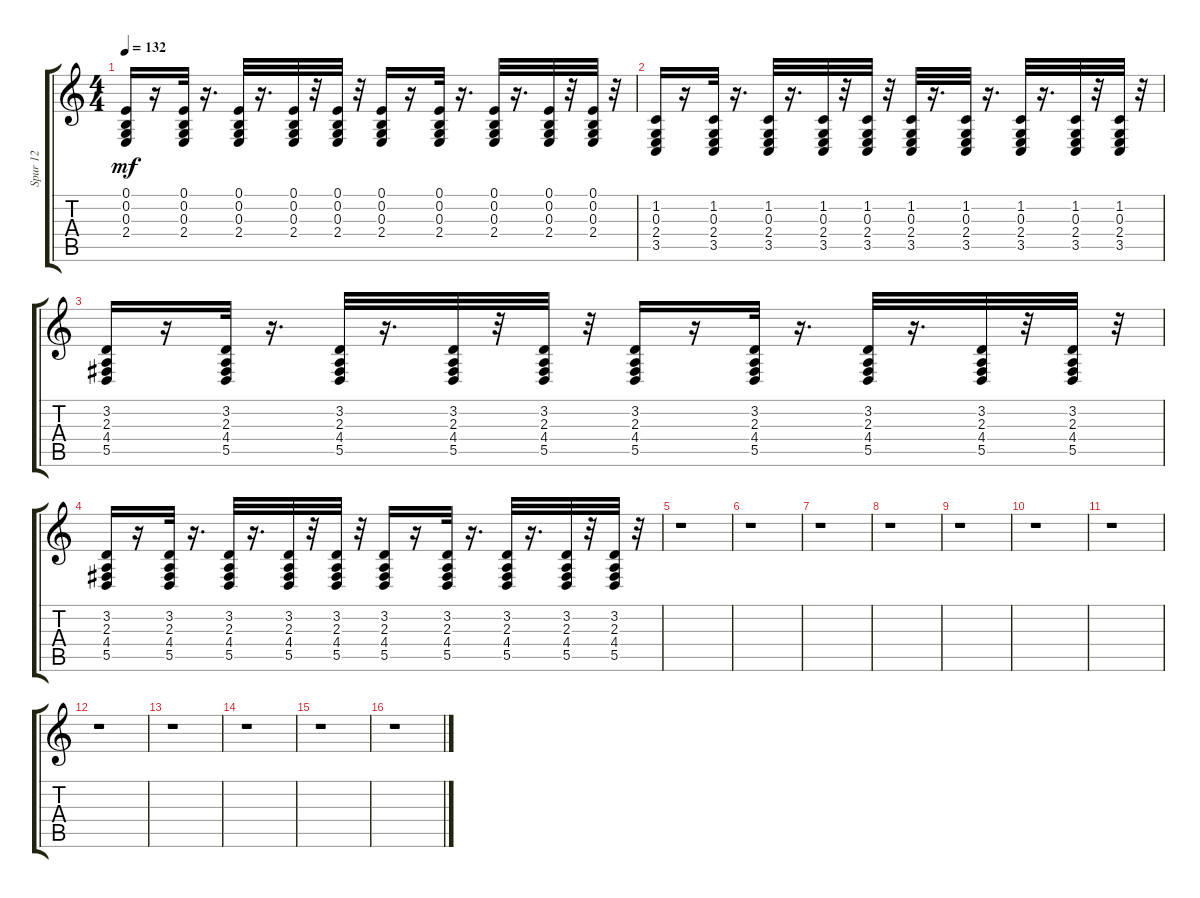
\track ("Spur 12" "Spur 12") {instrument lead2sawtooth}
\staff {score tabs}
\tuning (E4 B3 G3 D3 A2 E2) {hide}
\ts (4 4)
\tempo 132
\clef g2
\ks c
(0.1 0.2 0.3 2.4).16{dy mf} r.16 (0.1 0.2 0.3 2.4).32 r.16{d} (0.1 0.2 0.3 2.4).32 r.16{d} (0.1 0.2 0.3 2.4).32 r.32 (0.1 0.2 0.3 2.4).32 r.32 (0.1 0.2 0.3 2.4).16 r.16 (0.1 0.2 0.3 2.4).32 r.16{d} (0.1 0.2 0.3 2.4).32 r.16{d} (0.1 0.2 0.3 2.4).32 r.32 (0.1 0.2 0.3 2.4).32 r.32 |
(1.2 0.3 2.4 3.5).16 r.16 (1.2 0.3 2.4 3.5).32 r.16{d} (1.2 0.3 2.4 3.5).32 r.16{d} (1.2 0.3 2.4 3.5).32 r.32 (1.2 0.3 2.4 3.5).32 r.32 (1.2 0.3 2.4 3.5).32 r.16{d} (1.2 0.3 2.4 3.5).32 r.16{d} (1.2 0.3 2.4 3.5).32 r.16{d} (1.2 0.3 2.4 3.5).32 r.32 (1.2 0.3 2.4 3.5).32 r.32 |
(3.2 2.3 4.4 5.5).16 r.16 (3.2 2.3 4.4 5.5).32 r.16{d} (3.2 2.3 4.4 5.5).32 r.16{d} (3.2 2.3 4.4 5.5).32 r.32 (3.2 2.3 4.4 5.5).32 r.32 (3.2 2.3 4.4 5.5).16 r.16 (3.2 2.3 4.4 5.5).32 r.16{d} (3.2 2.3 4.4 5.5).32 r.16{d} (3.2 2.3 4.4 5.5).32 r.32 (3.2 2.3 4.4 5.5).32 r.32 |
(3.2 2.3 4.4 5.5).16 r.16 (3.2 2.3 4.4 5.5).32 r.16{d} (3.2 2.3 4.4 5.5).32 r.16{d} (3.2 2.3 4.4 5.5).32 r.32 (3.2 2.3 4.4 5.5).32 r.32 (3.2 2.3 4.4 5.5).16 r.16 (3.2 2.3 4.4 5.5).32 r.16{d} (3.2 2.3 4.4 5.5).32 r.16{d} (3.2 2.3 4.4 5.5).32 r.32 (3.2 2.3 4.4 5.5).32 r.32 |
r.1 |
r.1 |
r.1 |
r.1 |
r.1 |
r.1 |
r.1 |
r.1 |
r.1 |
r.1 |
r.1 |
r.1
